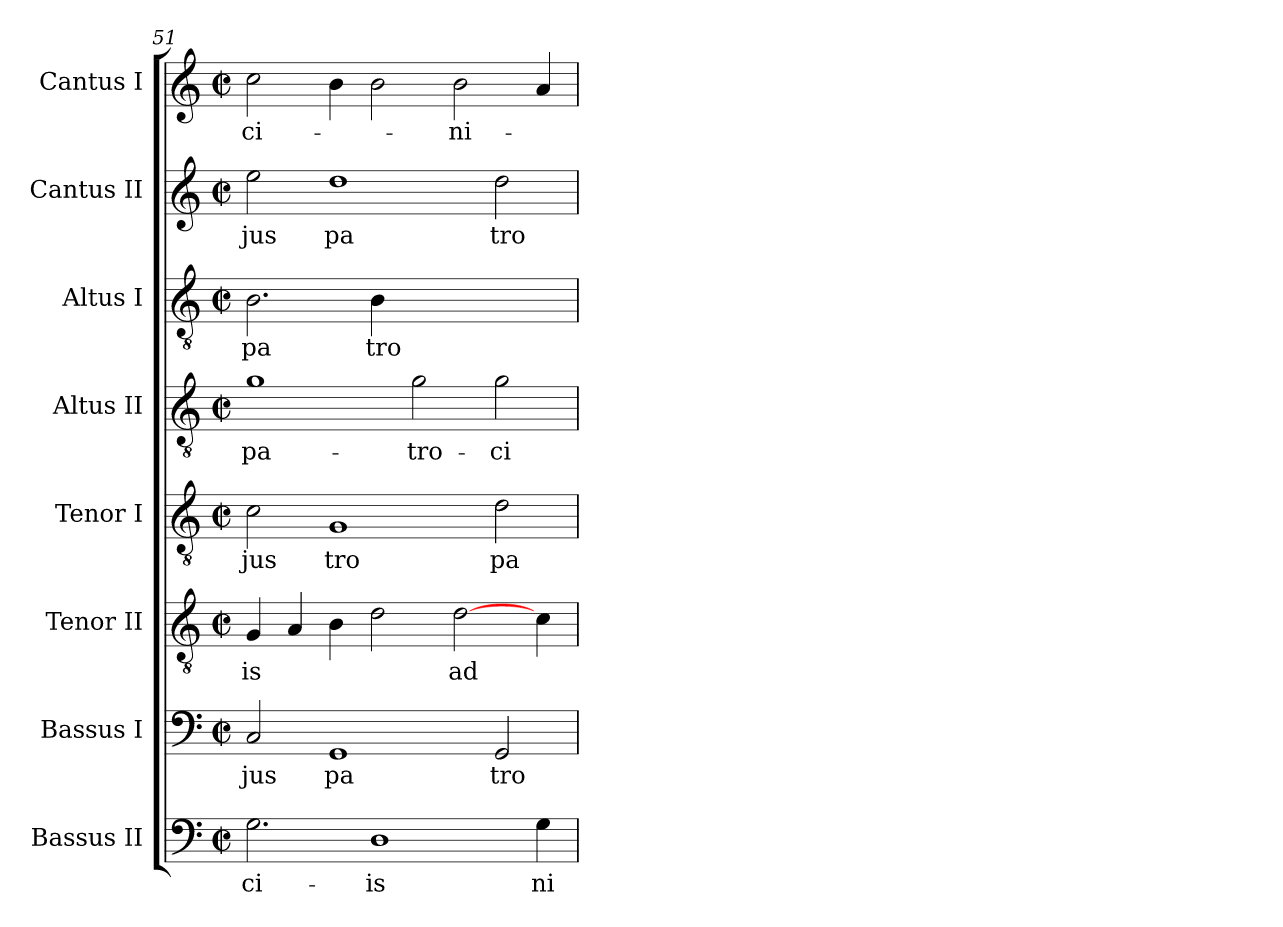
**kern	**text	**kern	**text	**kern	**text	**kern	**text	**kern	**text	**kern	**text	**kern	**text	**kern	**text
*part8	*part8	*part7	*part7	*part6	*part6	*part5	*part5	*part4	*part4	*part3	*part3	*part2	*part2	*part1	*part1
*staff8	*staff8	*staff7	*staff7	*staff6	*staff6	*staff5	*staff5	*staff4	*staff4	*staff3	*staff3	*staff2	*staff2	*staff1	*staff1
*I"Bassus II	*	*I"Bassus I	*	*I"Tenor II	*	*I"Tenor I	*	*I"Altus II	*	*I"Altus I	*	*I"Cantus II	*	*I"Cantus I	*
*clefF4	*	*clefF4	*	*clefGv2	*	*clefGv2	*	*clefGv2	*	*clefGv2	*	*clefG2	*	*clefG2	*
*M2/2	*	*M2/2	*	*M2/2	*	*M2/2	*	*M2/2	*	*M2/2	*	*M2/2	*	*M2/2	*
*met(c|)	*	*met(c|)	*	*met(c|)	*	*met(c|)	*	*met(c|)	*	*met(c|)	*	*met(c|)	*	*met(c|)	*
=51	=51	=51	=51	=51	=51	=51	=51	=51	=51	=51	=51	=51	=51	=51	=51
!	!LO:LY:b:cj	!	!LO:LY:b:cj	!	!LO:LY:b:cj	!	!LO:LY:b:cj	!	!LO:LY:b:cj	!	!LO:LY:b:cj	!	!LO:LY:b:cj	!	!LO:LY:b:cj
2.G\	-ci-	2C/	jus	4G/	is	2c\	jus	1g	pa-	2.B\	pa	2ee\	jus	2cc\	-ci-
.	.	.	.	4A/	.	.	.	.	.	.	.	.	.	.	.
!	!	!	!LO:LY:b:cj	!	!	!	!LO:LY:b:cj	!	!	!	!	!	!LO:LY:b:cj	!	!
.	.	1GG	pa	4B\	.	1G	tro	.	.	.	.	1dd	pa	4b\	.
!	!LO:LY:b:cj	!	!	!	!	!	!	!	!	!	!LO:LY:b:cj	!	!	!	!
1D	-is	.	.	2d\	.	.	.	.	.	4B\	tro	.	.	2b\	.
!	!	!	!	!	!	!	!	!	!LO:LY:b:cj	!	!	!	!	!	!
.	.	.	.	.	.	.	.	2g\	-tro-	1ryy	.	.	.	.	.
!	!	!	!	!	!LO:LY:b:cj	!	!	!	!	!	!	!	!	!	!LO:LY:b:cj
.	.	.	.	[>2d\	ad	.	.	.	.	.	.	.	.	2b\	-ni-
!	!	!	!LO:LY:b:cj	!	!	!	!LO:LY:b:cj	!	!LO:LY:b:cj	!	!	!	!LO:LY:b:cj	!	!
.	.	2GG/	tro	.	.	2d\	pa	2g\	-ci-	.	.	2dd\	tro	.	.
!	!LO:LY:b:cj	!	!	!	!	!	!	!	!	!	!	!	!	!	!
4G\	-ni-	.	.	4c\	.	.	.	.	.	.	.	.	.	4a/	.
=	=	=	=	=	=	=	=	=	=	=	=	=	=	=	=
*-	*-	*-	*-	*-	*-	*-	*-	*-	*-	*-	*-	*-	*-	*-	*-
